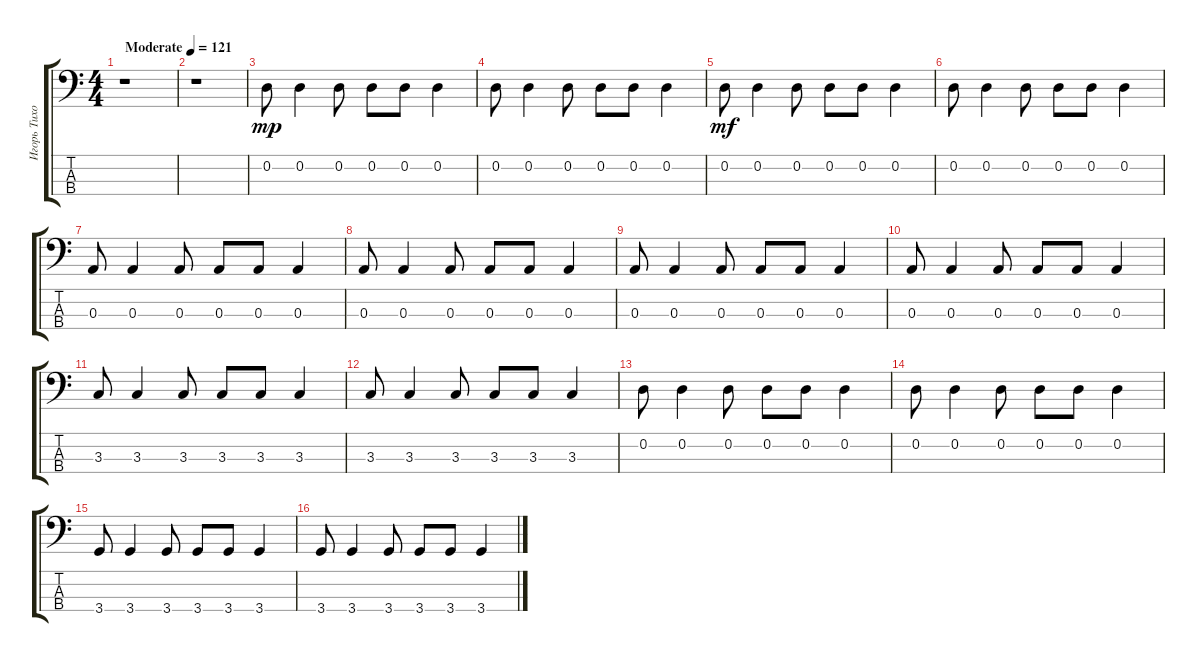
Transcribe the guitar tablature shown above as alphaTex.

\track ("Игорь Тихомиров" "Игорь Тихо") {instrument slapbass1}
\staff {score tabs}
\tuning (G2 D2 A1 E1) {hide}
\ts (4 4)
\tempo (121 "Moderate")
\clef f4
\ks c
r.1{dy mp instrument slapbass1} |
r.1 |
0.2.8 0.2.4 0.2.8 0.2.8 0.2.8 0.2.4 |
0.2.8 0.2.4 0.2.8 0.2.8 0.2.8 0.2.4 |
0.2.8{dy mf} 0.2.4 0.2.8 0.2.8 0.2.8 0.2.4 |
0.2.8 0.2.4 0.2.8 0.2.8 0.2.8 0.2.4 |
0.3.8 0.3.4 0.3.8 0.3.8 0.3.8 0.3.4 |
0.3.8 0.3.4 0.3.8 0.3.8 0.3.8 0.3.4 |
0.3.8 0.3.4 0.3.8 0.3.8 0.3.8 0.3.4 |
0.3.8 0.3.4 0.3.8 0.3.8 0.3.8 0.3.4 |
3.3.8 3.3.4 3.3.8 3.3.8 3.3.8 3.3.4 |
3.3.8 3.3.4 3.3.8 3.3.8 3.3.8 3.3.4 |
0.2.8 0.2.4 0.2.8 0.2.8 0.2.8 0.2.4 |
0.2.8 0.2.4 0.2.8 0.2.8 0.2.8 0.2.4 |
3.4.8 3.4.4 3.4.8 3.4.8 3.4.8 3.4.4 |
3.4.8 3.4.4 3.4.8 3.4.8 3.4.8 3.4.4
